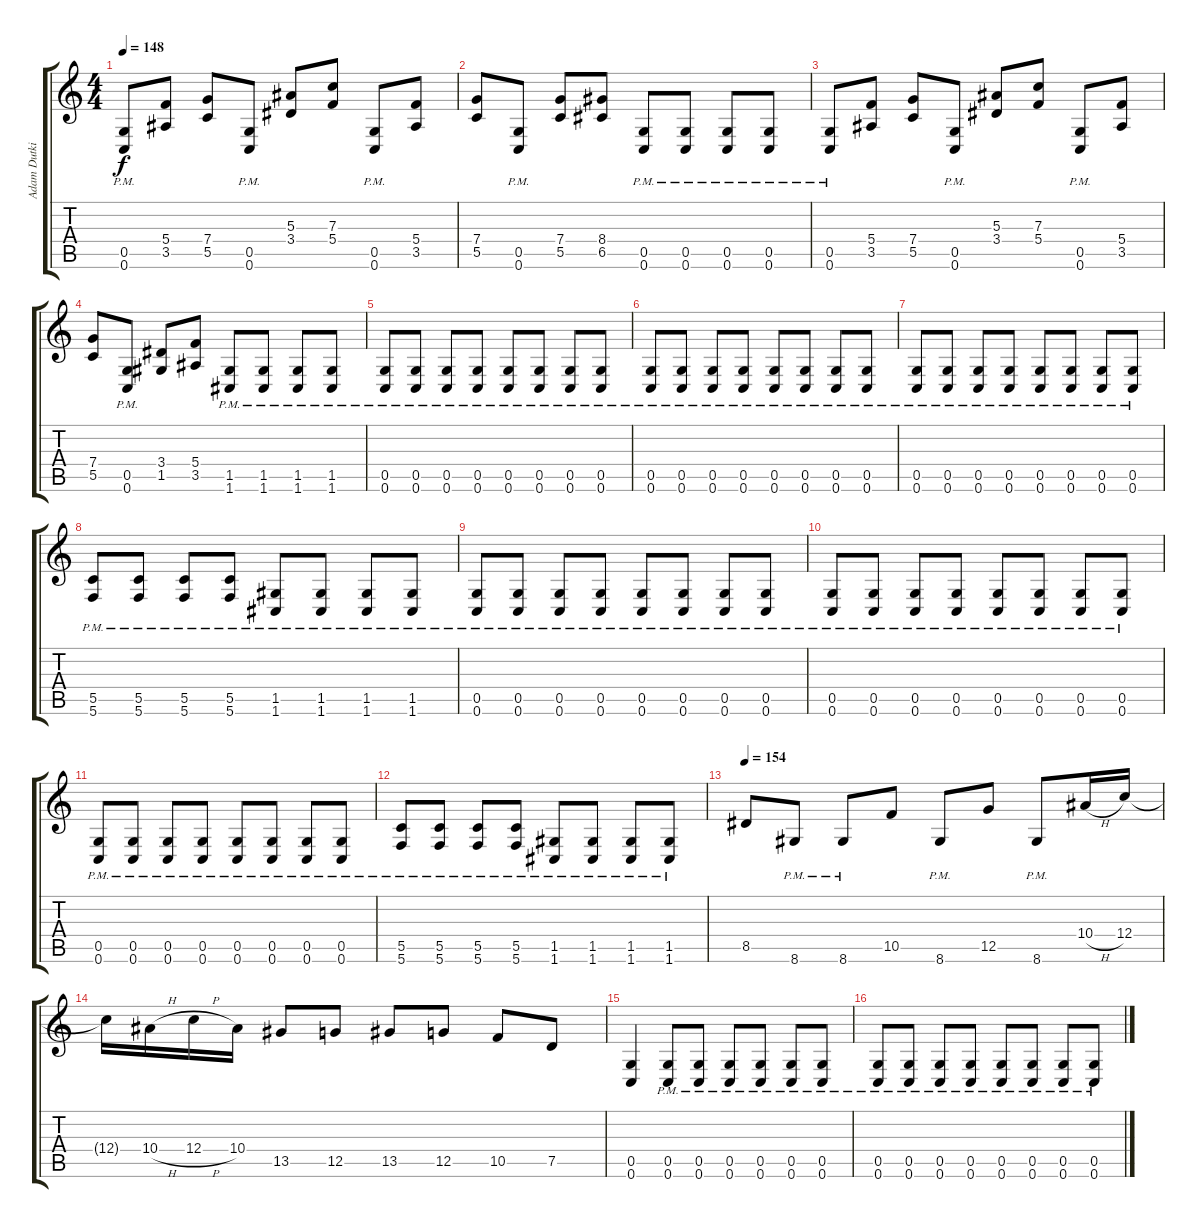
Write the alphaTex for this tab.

\track ("Adam Dutkiewicz" "Adam Dutki") {instrument distortionguitar}
\staff {score tabs}
\tuning (D4 A3 F3 C3 G2 C2) {hide}
\ts (4 4)
\tempo 148
\clef g2
\ks c
(0.5{pm} 0.6{pm}).8{dy f} (5.4 3.5).8 (7.4 5.5).8 (0.5{pm} 0.6{pm}).8 (5.3 3.4).8 (7.3 5.4).8 (0.5{pm} 0.6{pm}).8 (5.4 3.5).8 |
(7.4 5.5).8 (0.5{pm} 0.6{pm}).8 (7.4 5.5).8 (8.4 6.5).8 (0.5{pm} 0.6{pm}).8 (0.5{pm} 0.6{pm}).8 (0.5{pm} 0.6{pm}).8 (0.5{pm} 0.6{pm}).8 |
(0.5{pm} 0.6{pm}).8 (5.4 3.5).8 (7.4 5.5).8 (0.5{pm} 0.6{pm}).8 (5.3 3.4).8 (7.3 5.4).8 (0.5{pm} 0.6{pm}).8 (5.4 3.5).8 |
(7.4 5.5).8 (0.5{pm} 0.6{pm}).8 (3.4 1.5).8 (5.4 3.5).8 (1.5{pm} 1.6{pm}).8 (1.5{pm} 1.6{pm}).8 (1.5{pm} 1.6{pm}).8 (1.5{pm} 1.6{pm}).8 |
(0.5{pm} 0.6{pm}).8 (0.5{pm} 0.6{pm}).8 (0.5{pm} 0.6{pm}).8 (0.5{pm} 0.6{pm}).8 (0.5{pm} 0.6{pm}).8 (0.5{pm} 0.6{pm}).8 (0.5{pm} 0.6{pm}).8 (0.5{pm} 0.6{pm}).8 |
(0.5{pm} 0.6{pm}).8 (0.5{pm} 0.6{pm}).8 (0.5{pm} 0.6{pm}).8 (0.5{pm} 0.6{pm}).8 (0.5{pm} 0.6{pm}).8 (0.5{pm} 0.6{pm}).8 (0.5{pm} 0.6{pm}).8 (0.5{pm} 0.6{pm}).8 |
(0.5{pm} 0.6{pm}).8 (0.5{pm} 0.6{pm}).8 (0.5{pm} 0.6{pm}).8 (0.5{pm} 0.6{pm}).8 (0.5{pm} 0.6{pm}).8 (0.5{pm} 0.6{pm}).8 (0.5{pm} 0.6{pm}).8 (0.5{pm} 0.6{pm}).8 |
(5.5{pm} 5.6{pm}).8 (5.5{pm} 5.6{pm}).8 (5.5{pm} 5.6{pm}).8 (5.5{pm} 5.6{pm}).8 (1.5{pm} 1.6{pm}).8 (1.5{pm} 1.6{pm}).8 (1.5{pm} 1.6{pm}).8 (1.5{pm} 1.6{pm}).8 |
(0.5{pm} 0.6{pm}).8 (0.5{pm} 0.6{pm}).8 (0.5{pm} 0.6{pm}).8 (0.5{pm} 0.6{pm}).8 (0.5{pm} 0.6{pm}).8 (0.5{pm} 0.6{pm}).8 (0.5{pm} 0.6{pm}).8 (0.5{pm} 0.6{pm}).8 |
(0.5{pm} 0.6{pm}).8 (0.5{pm} 0.6{pm}).8 (0.5{pm} 0.6{pm}).8 (0.5{pm} 0.6{pm}).8 (0.5{pm} 0.6{pm}).8 (0.5{pm} 0.6{pm}).8 (0.5{pm} 0.6{pm}).8 (0.5{pm} 0.6{pm}).8 |
(0.5{pm} 0.6{pm}).8 (0.5{pm} 0.6{pm}).8 (0.5{pm} 0.6{pm}).8 (0.5{pm} 0.6{pm}).8 (0.5{pm} 0.6{pm}).8 (0.5{pm} 0.6{pm}).8 (0.5{pm} 0.6{pm}).8 (0.5{pm} 0.6{pm}).8 |
(5.5{pm} 5.6{pm}).8 (5.5{pm} 5.6{pm}).8 (5.5{pm} 5.6{pm}).8 (5.5{pm} 5.6{pm}).8 (1.5{pm} 1.6{pm}).8 (1.5{pm} 1.6{pm}).8 (1.5{pm} 1.6{pm}).8 (1.5{pm} 1.6{pm}).8 |
\tempo 154
8.5.8 8.6{pm}.8 8.6{pm}.8 10.5.8 8.6{pm}.8 12.5.8 8.6{pm}.8 10.4{h}.16 12.4.16 |
12.4{t}.16 10.4{h}.16 12.4{h}.16 10.4.16 13.5.8 12.5.8 13.5.8 12.5.8 10.5.8 7.5.8 |
(0.5 0.6).4 (0.5{pm} 0.6{pm}).8 (0.5{pm} 0.6{pm}).8 (0.5{pm} 0.6{pm}).8 (0.5{pm} 0.6{pm}).8 (0.5{pm} 0.6{pm}).8 (0.5{pm} 0.6{pm}).8 |
(0.5{pm} 0.6{pm}).8 (0.5{pm} 0.6{pm}).8 (0.5{pm} 0.6{pm}).8 (0.5{pm} 0.6{pm}).8 (0.5{pm} 0.6{pm}).8 (0.5{pm} 0.6{pm}).8 (0.5{pm} 0.6{pm}).8 (0.5{pm} 0.6{pm}).8
